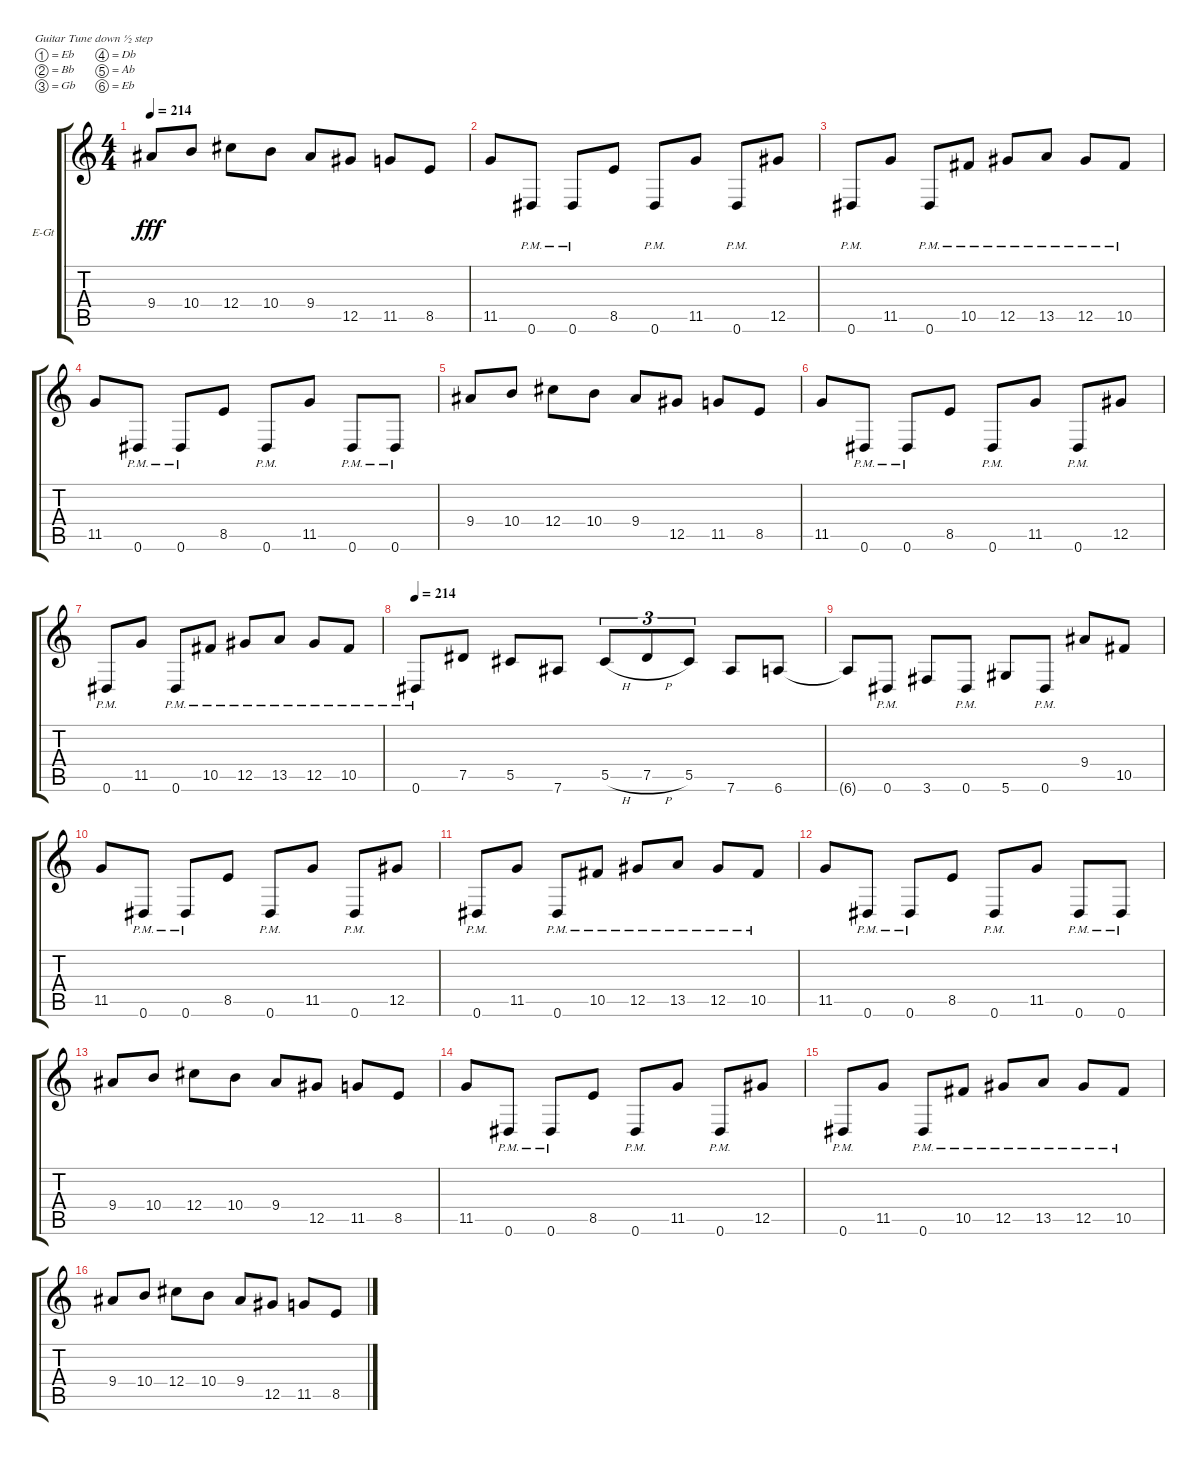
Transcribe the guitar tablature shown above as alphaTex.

\bracketExtendMode groupsimilarinstruments
\firstSystemTrackNameOrientation horizontal
\otherSystemsTrackNameOrientation horizontal
\track ("Tim" "E-Gt") {instrument overdrivenguitar}
\staff {score tabs}
\tuning (Eb4 Bb3 Gb3 Db3 Ab2 Eb2)
\ts (4 4)
\beaming (8 2 2 2 2)
\tempo 214
\clef g2
\ks c
9.4.8{dy fff instrument overdrivenguitar} 10.4.8 12.4.8 10.4.8 9.4.8 12.5.8 11.5.8 8.5.8 |
11.5.8 0.6{pm}.8 0.6{pm}.8 8.5.8 0.6{pm}.8 11.5.8 0.6{pm}.8 12.5.8 |
0.6{pm}.8 11.5.8 0.6{pm}.8 10.5{pm}.8 12.5{pm}.8 13.5{pm}.8 12.5{pm}.8 10.5{pm}.8 |
11.5.8 0.6{pm}.8 0.6{pm}.8 8.5.8 0.6{pm}.8 11.5.8 0.6{pm}.8 0.6{pm}.8 |
9.4.8 10.4.8 12.4.8 10.4.8 9.4.8 12.5.8 11.5.8 8.5.8 |
11.5.8 0.6{pm}.8 0.6{pm}.8 8.5.8 0.6{pm}.8 11.5.8 0.6{pm}.8 12.5.8 |
0.6{pm}.8 11.5.8 0.6{pm}.8 10.5{pm}.8 12.5{pm}.8 13.5{pm}.8 12.5{pm}.8 10.5{pm}.8 |
\tempo 214
0.6{pm}.8 7.5.8 5.5.8 7.6.8 5.5{h}.8{tu (3 2)} 7.5{h}.8{tu (3 2)} 5.5.8{tu (3 2)} 7.6.8 6.6.8 |
6.6{t}.8 0.6{pm}.8 3.6.8 0.6{pm}.8 5.6.8 0.6{pm}.8 9.4.8 10.5.8 |
11.5.8 0.6{pm}.8 0.6{pm}.8 8.5.8 0.6{pm}.8 11.5.8 0.6{pm}.8 12.5.8 |
0.6{pm}.8 11.5.8 0.6{pm}.8 10.5{pm}.8 12.5{pm}.8 13.5{pm}.8 12.5{pm}.8 10.5{pm}.8 |
11.5.8 0.6{pm}.8 0.6{pm}.8 8.5.8 0.6{pm}.8 11.5.8 0.6{pm}.8 0.6{pm}.8 |
9.4.8 10.4.8 12.4.8 10.4.8 9.4.8 12.5.8 11.5.8 8.5.8 |
11.5.8 0.6{pm}.8 0.6{pm}.8 8.5.8 0.6{pm}.8 11.5.8 0.6{pm}.8 12.5.8 |
0.6{pm}.8 11.5.8 0.6{pm}.8 10.5{pm}.8 12.5{pm}.8 13.5{pm}.8 12.5{pm}.8 10.5{pm}.8 |
9.4.8 10.4.8 12.4.8 10.4.8 9.4.8 12.5.8 11.5.8 8.5.8
